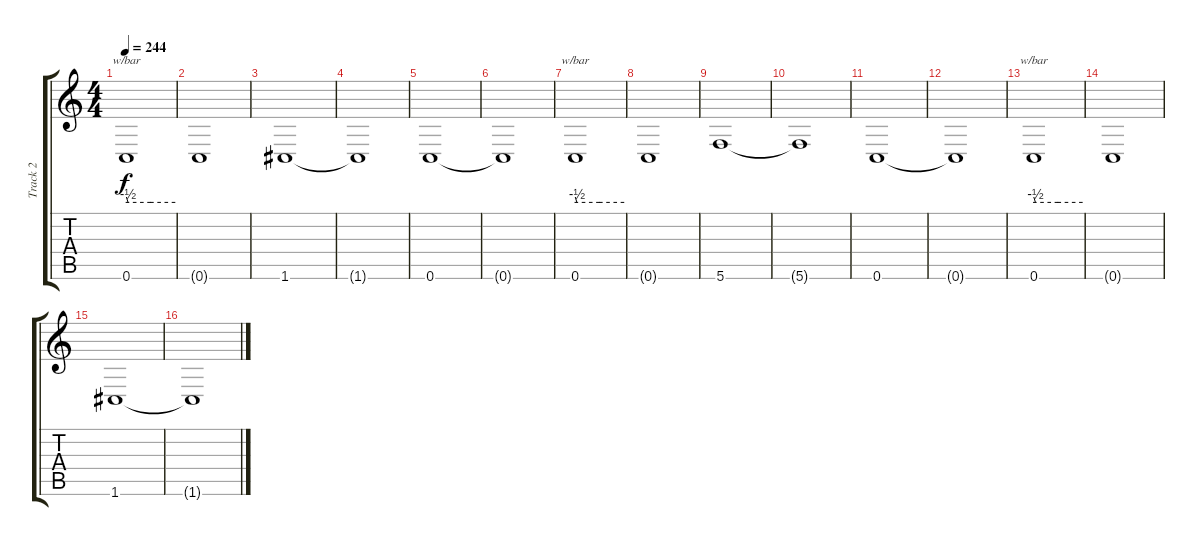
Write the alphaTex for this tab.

\track ("Track 2" "Track 2") {instrument distortionguitar}
\staff {score tabs}
\tuning (C4 G3 Eb3 Bb2 F2 C2) {hide}
\ts (4 4)
\tempo 244
\clef g2
\ks c
0.6.1{tbe (custom default 0 0 2 -2 30 -2 60 -2) dy f balance 8} |
0.6{t}.1 |
1.6.1 |
1.6{t}.1 |
0.6.1{balance 16} |
0.6{t}.1 |
0.6.1{tbe (custom default 0 0 2 -2 30 -2 60 -2)} |
0.6{t}.1 |
5.6.1 |
5.6{t}.1 |
0.6.1 |
0.6{t}.1 |
0.6.1{tbe (custom default 0 0 2 -2 30 -2 60 -2) balance 8} |
0.6{t}.1 |
1.6.1 |
1.6{t}.1
